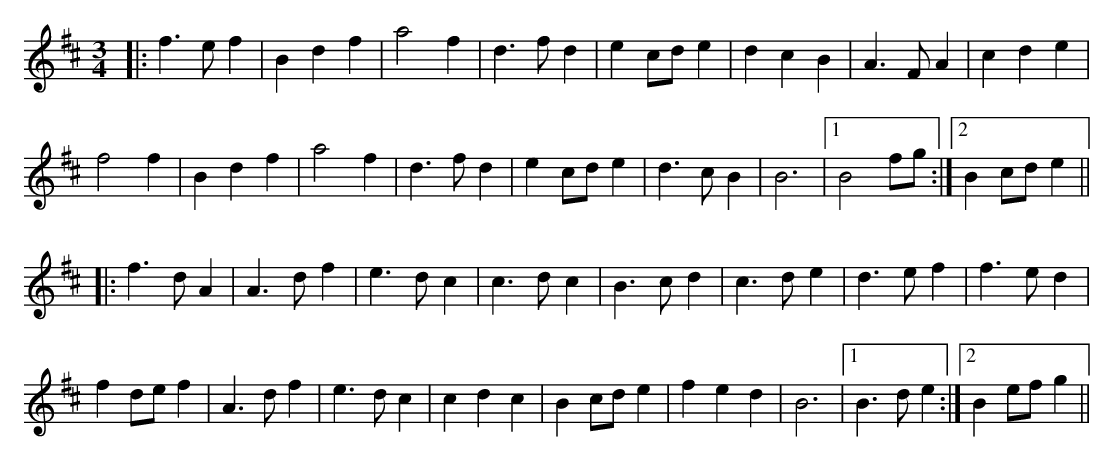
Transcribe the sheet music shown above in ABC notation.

X:1
M:3/4
K:Bmin
|:f3 e f2|B2 d2 f2|a4 f2|d3 f d2|e2 cd e2|d2 c2 B2|A3 F A2|c2 d2 e2|
f4 f2|B2 d2 f2|a4 f2|d3 f d2|e2 cd e2|d3 c B2|B6|1 B4 fg:|2 B2 cd e2||
|:f3 d A2|A3 d f2|e3 d c2|c3 d c2|B3 c d2|c3 d e2|d3 e f2|f3 e d2|
f2 de f2|A3 d f2|e3 d c2|c2 d2 c2|B2 cd e2|f2 e2 d2|B6|1 B3 d e2:|2 B2 ef g2||
